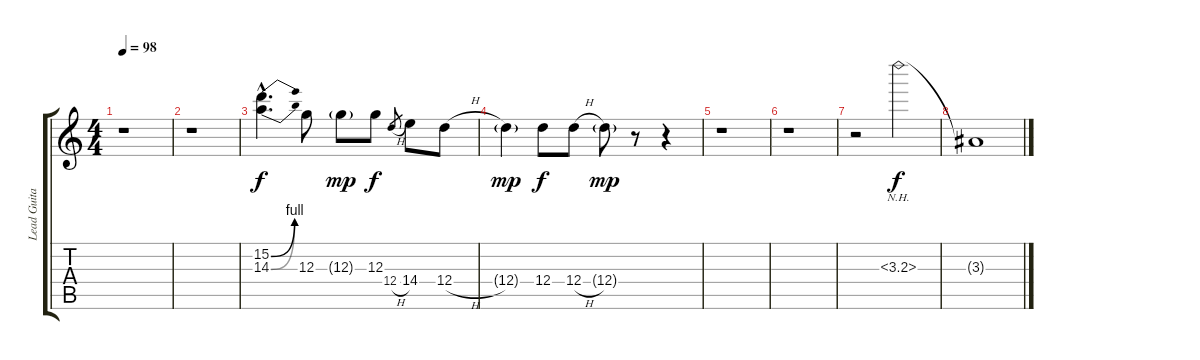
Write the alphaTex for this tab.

\track ("Lead Guitar" "Lead Guita") {instrument electricguitarjazz}
\staff {score tabs}
\tuning (E4 B3 G3 D3 A2 E2) {hide}
\ts (4 4)
\tempo 98
\clef g2
\ks c
r.1{dy f} |
r.1 |
(15.2{be (bend 0 0 60 4) hac} 14.3{be (bend 0 0 60 4) hac}).4{d} 12.3.8 12.3{g}.8{dy mp} 12.3.8{dy f} 12.4{h}.8{gr} 14.4.8 12.4{h}.8 |
12.4{g}.4{dy mp} 12.4.8{dy f} 12.4{h}.8 12.4{g}.8{dy mp} r.8 r.4 |
r.1 |
r.1 |
r.2 3.3{nh}.2{dy f} |
3.3{t}.1
